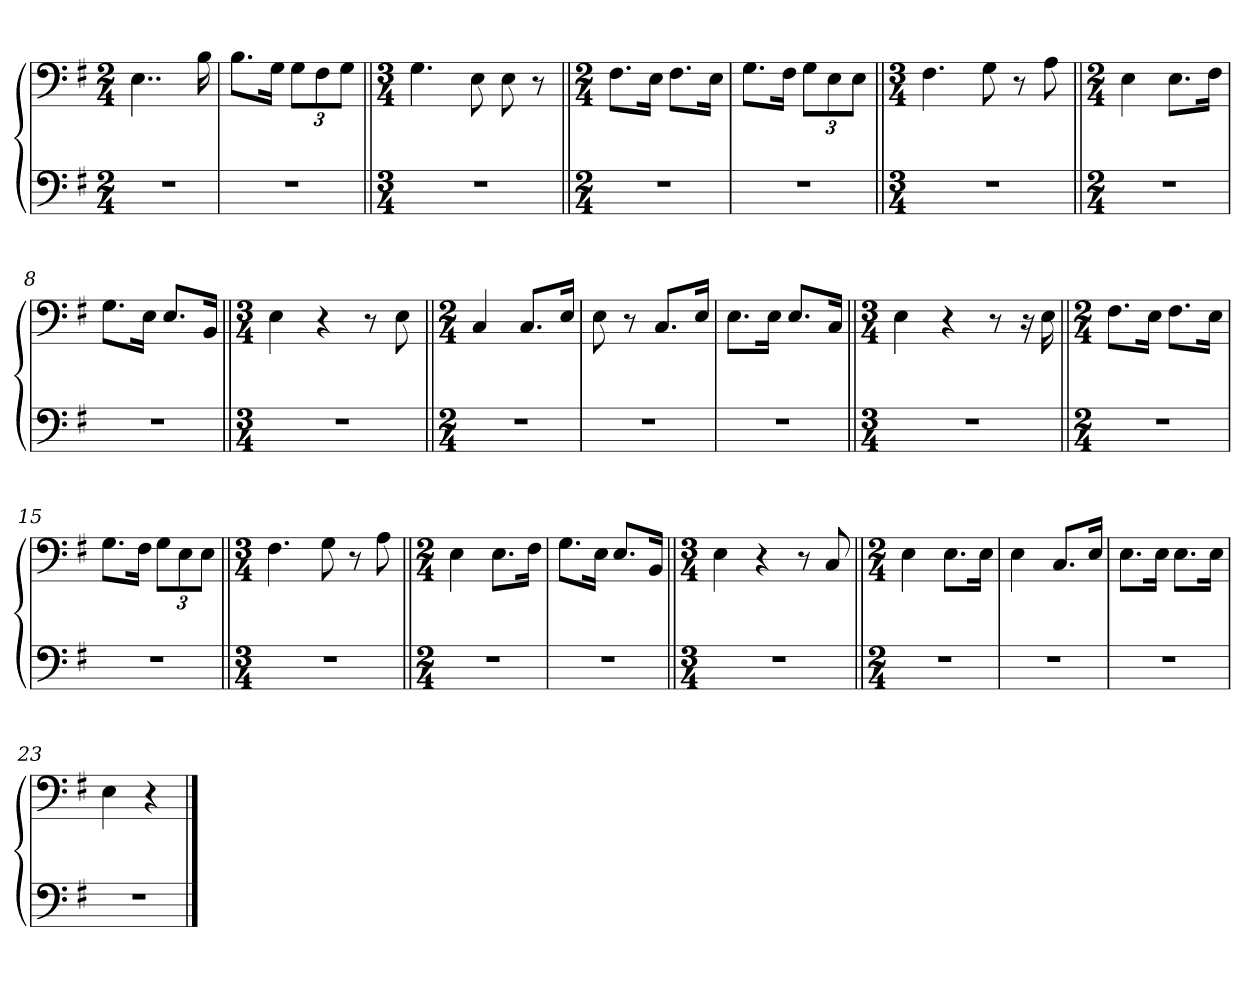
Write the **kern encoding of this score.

**kern	**kern
*part1	*part1
*staff2	*staff1
*clefF4	*clefF4
*k[f#]	*k[f#]
*M2/4	*M2/4
=1	=1
2r	4..E\
.	16B\
=2	=2
2r	8.B\L
.	16G\Jk
.	12G\L
.	12F#\
.	12G\J
=3||	=3||
*M3/4	*M3/4
2.r	4.G\
.	8E\
.	8E\
.	8r
=4||	=4||
*M2/4	*M2/4
2r	8.F#\L
.	16E\Jk
.	8.F#\L
.	16E\Jk
=5	=5
2r	8.G\L
.	16F#\Jk
.	12G\L
.	12E\
.	12E\J
=6||	=6||
*M3/4	*M3/4
2.r	4.F#\
.	8G\
.	8r
.	8A\
=7||	=7||
*M2/4	*M2/4
2r	4E\
.	8.E\L
.	16F#\Jk
=8	=8
2r	8.G\L
.	16E\Jk
.	8.E/L
.	16BB/Jk
=9||	=9||
*M3/4	*M3/4
2.r	4E\
.	4r
.	8r
.	8E\
=10||	=10||
*M2/4	*M2/4
2r	4C/
.	8.C/L
.	16E/Jk
=11	=11
2r	8E\
.	8r
.	8.C/L
.	16E/Jk
=12	=12
2r	8.E\L
.	16E\Jk
.	8.E/L
.	16C/Jk
=13||	=13||
*M3/4	*M3/4
2.r	4E\
.	4r
.	8r
.	16r
.	16E\
=14||	=14||
*M2/4	*M2/4
2r	8.F#\L
.	16E\Jk
.	8.F#\L
.	16E\Jk
=15	=15
2r	8.G\L
.	16F#\Jk
.	12G\L
.	12E\
.	12E\J
=16||	=16||
*M3/4	*M3/4
2.r	4.F#\
.	8G\
.	8r
.	8A\
=17||	=17||
*M2/4	*M2/4
2r	4E\
.	8.E\L
.	16F#\Jk
=18	=18
2r	8.G\L
.	16E\Jk
.	8.E/L
.	16BB/Jk
=19||	=19||
*M3/4	*M3/4
2.r	4E\
.	4r
.	8r
.	8C/
=20||	=20||
*M2/4	*M2/4
2r	4E\
.	8.E\L
.	16E\Jk
=21	=21
2r	4E\
.	8.C/L
.	16E/Jk
=22	=22
2r	8.E\L
.	16E\Jk
.	8.E\L
.	16E\Jk
=23	=23
2r	4E\
.	4r
==	==
*-	*-
